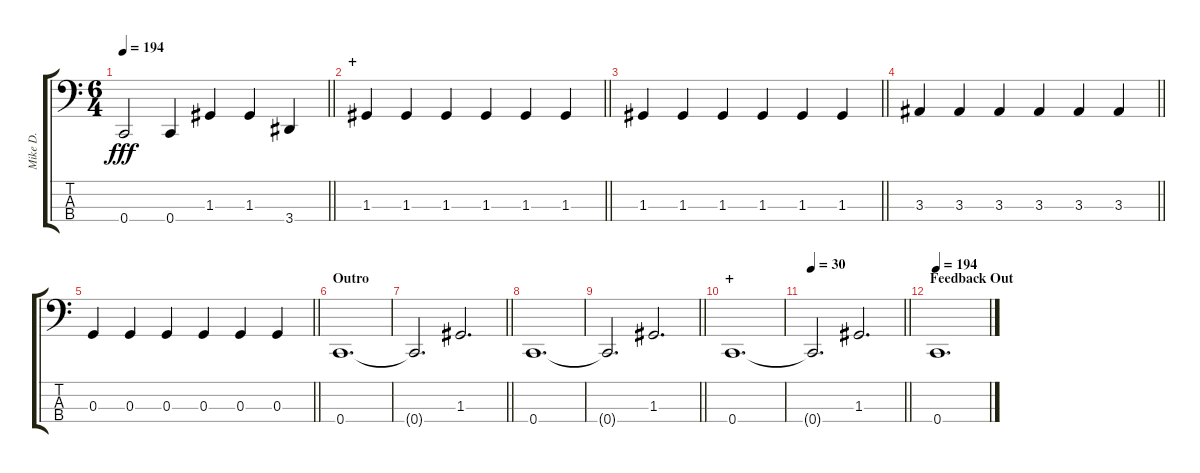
\track ("Mike D." "Mike D.") {instrument electricbassfinger}
\staff {score tabs}
\tuning (F2 C2 G1 C1) {hide}
\ts (6 4)
\tempo 194
\clef f4
\barLineRight lightlight
\ks c
0.4.2{dy fff} 0.4.4 1.3.4 1.3.4 3.4.4 |
\section ("" "+")
\barLineRight lightlight
1.3.4 1.3.4 1.3.4 1.3.4 1.3.4 1.3.4 |
\barLineRight lightlight
1.3.4 1.3.4 1.3.4 1.3.4 1.3.4 1.3.4 |
\barLineRight lightlight
3.3.4 3.3.4 3.3.4 3.3.4 3.3.4 3.3.4 |
\barLineRight lightlight
0.3.4 0.3.4 0.3.4 0.3.4 0.3.4 0.3.4 |
\section ("" "Outro")
0.4.1{d} |
\barLineRight lightlight
0.4{t}.2{d} 1.3.2{d} |
0.4.1{d} |
\barLineRight lightlight
0.4{t}.2{d} 1.3.2{d} |
\section ("" "+")
0.4.1{d} |
\tempo 30
\barLineRight lightlight
0.4{t}.2{d} 1.3.2{d} |
\section ("" "Feedback Out")
\tempo 194
0.4.1{d}
